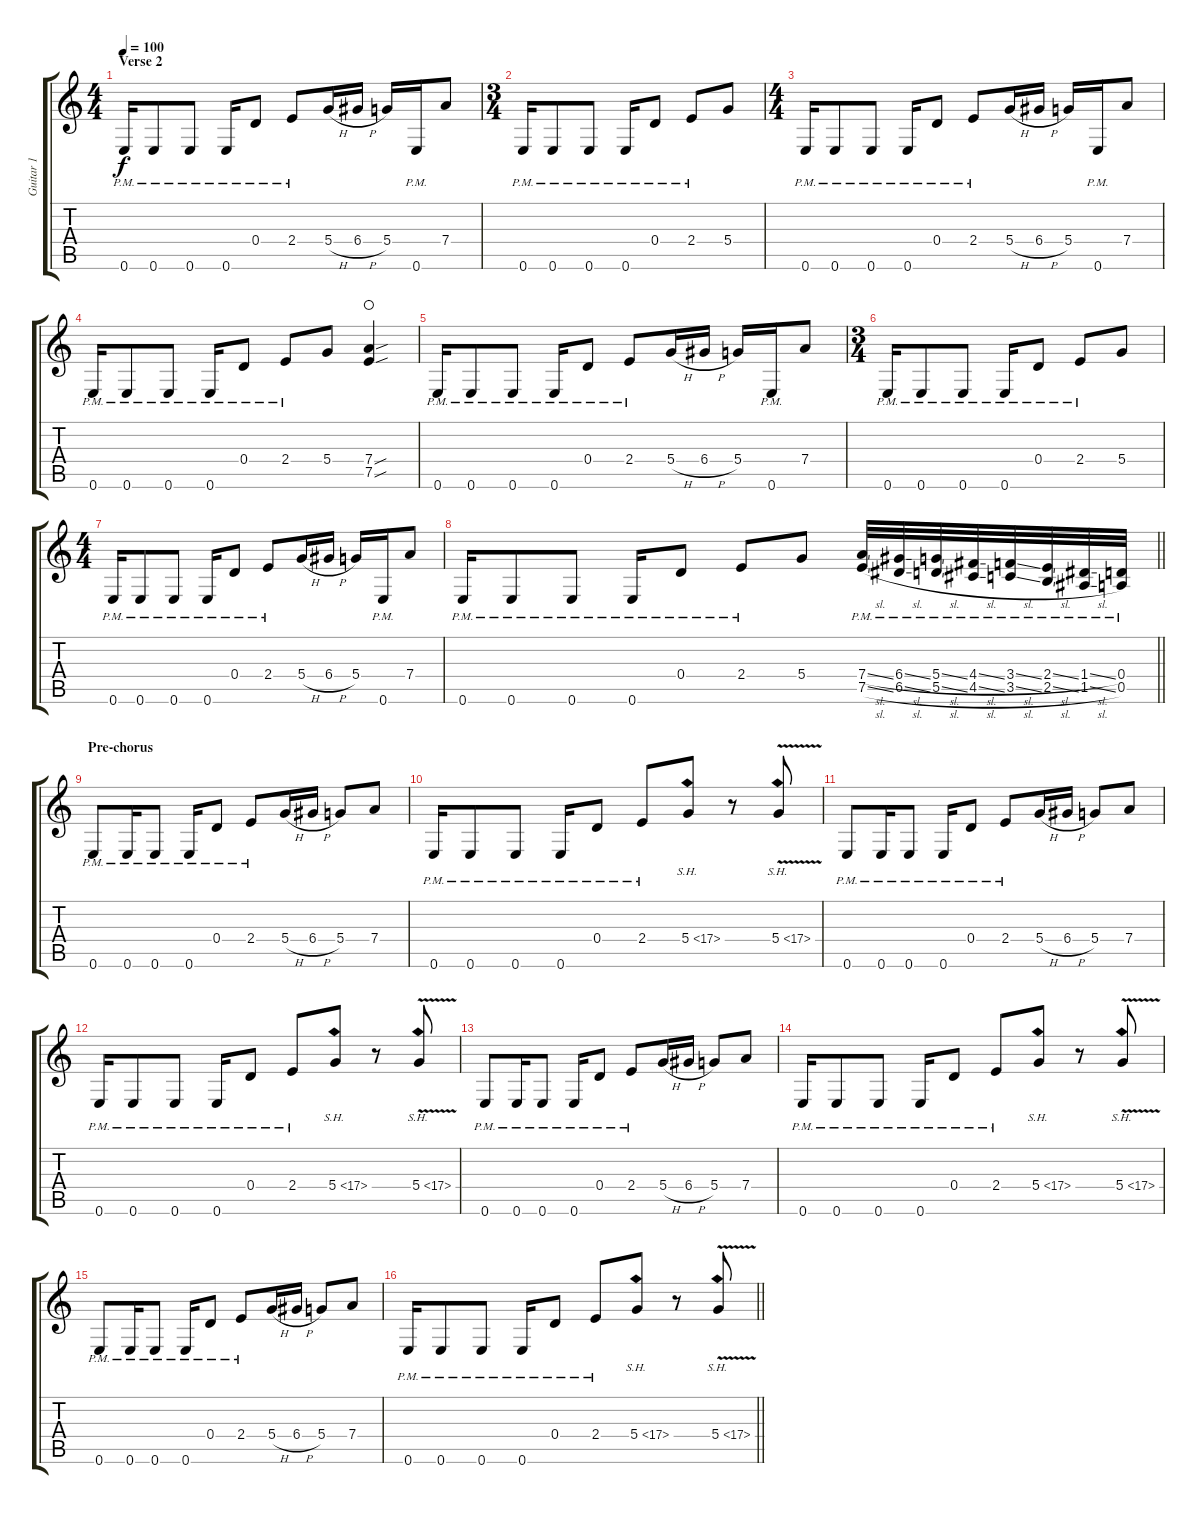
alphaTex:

\track ("Guitar 1" "Guitar 1") {instrument electricguitarclean}
\staff {score tabs}
\tuning (E4 B3 G3 D3 A2 E2) {hide}
\ts (4 4)
\section ("" "Verse 2")
\tempo 100
\clef g2
\ks c
0.6{pm}.16{dy f instrument electricguitarclean} 0.6{pm}.8 0.6{pm}.8 0.6{pm}.16 0.4{pm}.8 2.4{pm}.8 5.4{h}.16 6.4{h}.16 5.4.16 0.6{pm}.16 7.4.8 |
\ts (3 4)
0.6{pm}.16 0.6{pm}.8 0.6{pm}.8 0.6{pm}.16 0.4{pm}.8 2.4{pm}.8 5.4.8 |
\ts (4 4)
0.6{pm}.16 0.6{pm}.8 0.6{pm}.8 0.6{pm}.16 0.4{pm}.8 2.4{pm}.8 5.4{h}.16 6.4{h}.16 5.4.16 0.6{pm}.16 7.4.8 |
0.6{pm}.16 0.6{pm}.8 0.6{pm}.8 0.6{pm}.16 0.4{pm}.8 2.4{pm}.8 5.4.8 (7.4{sou} 7.5{sou}).4{waho} |
0.6{pm}.16 0.6{pm}.8 0.6{pm}.8 0.6{pm}.16 0.4{pm}.8 2.4{pm}.8 5.4{h}.16 6.4{h}.16 5.4.16 0.6{pm}.16 7.4.8 |
\ts (3 4)
0.6{pm}.16 0.6{pm}.8 0.6{pm}.8 0.6{pm}.16 0.4{pm}.8 2.4{pm}.8 5.4.8 |
\ts (4 4)
0.6{pm}.16 0.6{pm}.8 0.6{pm}.8 0.6{pm}.16 0.4{pm}.8 2.4{pm}.8 5.4{h}.16 6.4{h}.16 5.4.16 0.6{pm}.16 7.4.8 |
\barLineRight lightlight
0.6{pm}.16 0.6{pm}.8 0.6{pm}.8 0.6{pm}.16 0.4{pm}.8 2.4{pm}.8 5.4.8 (7.4{sl pm} 7.5{sl pm}).32 (6.4{sl pm} 6.5{sl pm}).32 (5.4{sl pm} 5.5{sl pm}).32 (4.4{sl pm} 4.5{sl pm}).32 (3.4{sl pm} 3.5{sl pm}).32 (2.4{sl pm} 2.5{sl pm}).32 (1.4{sl pm} 1.5{sl pm}).32 (0.4{pm} 0.5{pm}).32 |
\section ("" "Pre-chorus")
0.6{pm}.8{instrument overdrivenguitar} 0.6{pm}.16 0.6{pm}.8 0.6{pm}.16 0.4{pm}.8 2.4{pm}.8 5.4{h}.16 6.4{h}.16 5.4.8 7.4.8 |
0.6{pm}.16 0.6{pm}.8 0.6{pm}.8 0.6{pm}.16 0.4{pm}.8 2.4{pm}.8 5.4{sh 12}.8 r.8 5.4{sh 12 v}.8 |
0.6{pm}.8 0.6{pm}.16 0.6{pm}.8 0.6{pm}.16 0.4{pm}.8 2.4{pm}.8 5.4{h}.16 6.4{h}.16 5.4.8 7.4.8 |
0.6{pm}.16 0.6{pm}.8 0.6{pm}.8 0.6{pm}.16 0.4{pm}.8 2.4{pm}.8 5.4{sh 12}.8 r.8 5.4{sh 12 v}.8 |
0.6{pm}.8 0.6{pm}.16 0.6{pm}.8 0.6{pm}.16 0.4{pm}.8 2.4{pm}.8 5.4{h}.16 6.4{h}.16 5.4.8 7.4.8 |
0.6{pm}.16 0.6{pm}.8 0.6{pm}.8 0.6{pm}.16 0.4{pm}.8 2.4{pm}.8 5.4{sh 12}.8 r.8 5.4{sh 12 v}.8 |
0.6{pm}.8 0.6{pm}.16 0.6{pm}.8 0.6{pm}.16 0.4{pm}.8 2.4{pm}.8 5.4{h}.16 6.4{h}.16 5.4.8 7.4.8 |
\barLineRight lightlight
0.6{pm}.16 0.6{pm}.8 0.6{pm}.8 0.6{pm}.16 0.4{pm}.8 2.4{pm}.8 5.4{sh 12}.8 r.8 5.4{sh 12 v}.8
